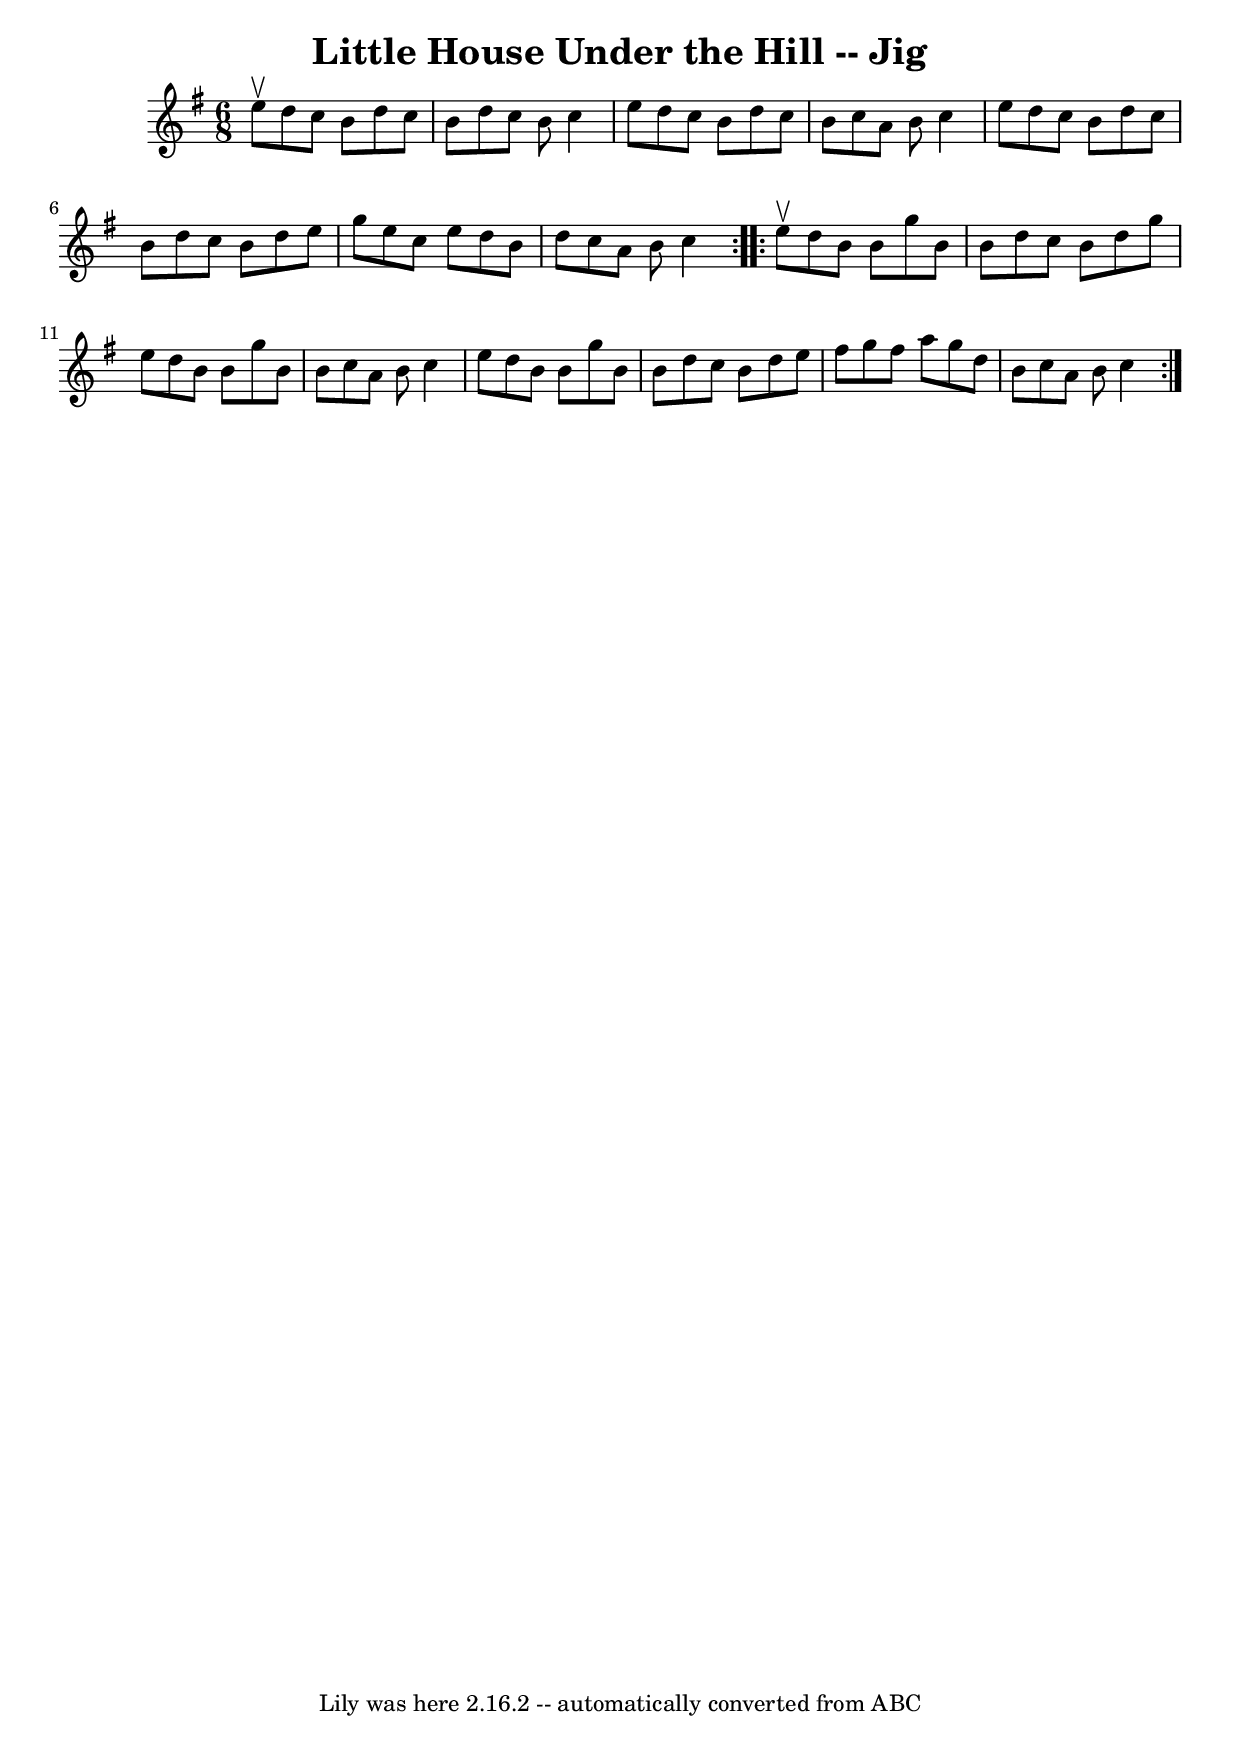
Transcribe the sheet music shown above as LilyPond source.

\version "2.7.40"
\include "Mammoth.ily"
\header {
	%% book = "Ryan's Mammoth Collection"
	crossRefNumber = "1"
	footnotes = "\\\\87 447"
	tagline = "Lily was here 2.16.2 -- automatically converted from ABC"
	title = "Little House Under the Hill -- Jig"
}
voicedefault =  {


\repeat volta 2 {
\time 6/8 
\key g \major e''8^\upbow |
 d''8 c''8 b'8 d''8 
 c''8 b'8    |
 d''8 c''8 b'8 c''4 e''8    |
   
d''8 c''8 b'8 d''8 c''8 b'8    |
 c''8 a'8 b'8    
c''4 e''8    |
 d''8 c''8 b'8 d''8 c''8 b'8    
|
 d''8 c''8 b'8 d''8 e''8 g''8    |
 e''8    
c''8 e''8 d''8 b'8 d''8    |
 c''8 a'8 b'8 c''4  } 
    \repeat volta 2 { e''8^\upbow |
 d''8 b'8 b'8 g''8    
b'8 b'8    |
 d''8 c''8 b'8 d''8 g''8 e''8    
|
 d''8 b'8 b'8 g''8 b'8 b'8    |
 c''8 a'8   
 b'8 c''4 e''8    |
 d''8 b'8 b'8 g''8 b'8 b'8   
 |
 d''8 c''8 b'8 d''8 e''8 fis''8    |
 g''8    
fis''8 a''8 g''8 d''8 b'8    |
 c''8 a'8 b'8 c''4  
}   
}

\score{
    <<

	\context Staff="default"
	{
	    \voicedefault 
	}

    >>
	\layout {
	}
	\midi {}
}
